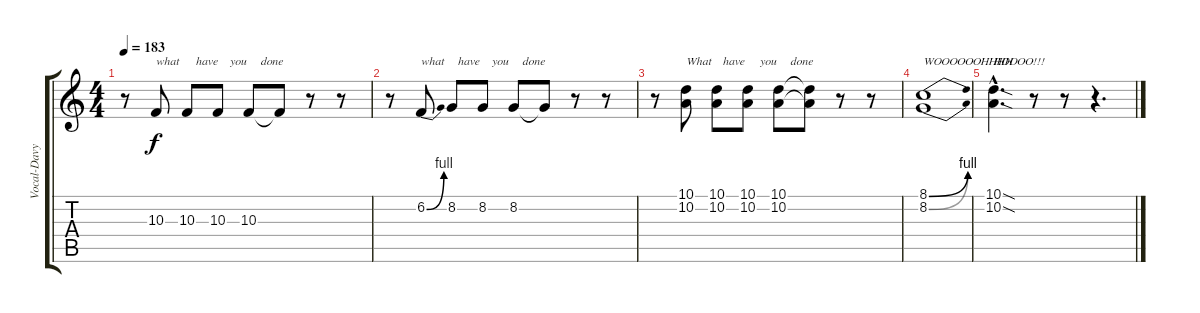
\track ("Vocal-Davy" "Vocal-Davy") {instrument lead1square}
\staff {score tabs}
\tuning (E4 B3 G3 D3 A2 E2) {hide}
\ts (4 4)
\tempo 183
\clef g2
\ks c
r.8{dy f} 10.3.8{txt "what"} 10.3.8{txt "   have"} 10.3.8{txt "    you"} 10.3.8{txt "    done"} 10.3{t}.8 r.8 r.8 |
r.8 6.2{be (bend 0 0 60 4)}.8{txt "what "} 8.2.8{txt "  have"} 8.2.8{txt "   you"} 8.2.8{txt "   done"} 8.2{t}.8 r.8 r.8 |
r.8 (10.1 10.2).8{txt "What"} (10.1 10.2).8{txt "  have"} (10.1 10.2).8{txt "    you"} (10.1 10.2).8{txt "    done"} (10.1{t} 10.2{t}).8 r.8 r.8 |
(8.1{be (bend 0 0 60 4)} 8.2{be (bend 0 0 60 4)}).1{txt "WOOOOOOHHHH"} |
(10.1{sod hac} 10.2{sod hac}).4{d txt "HOOOO!!!"} r.8 r.8 r.4{d}
